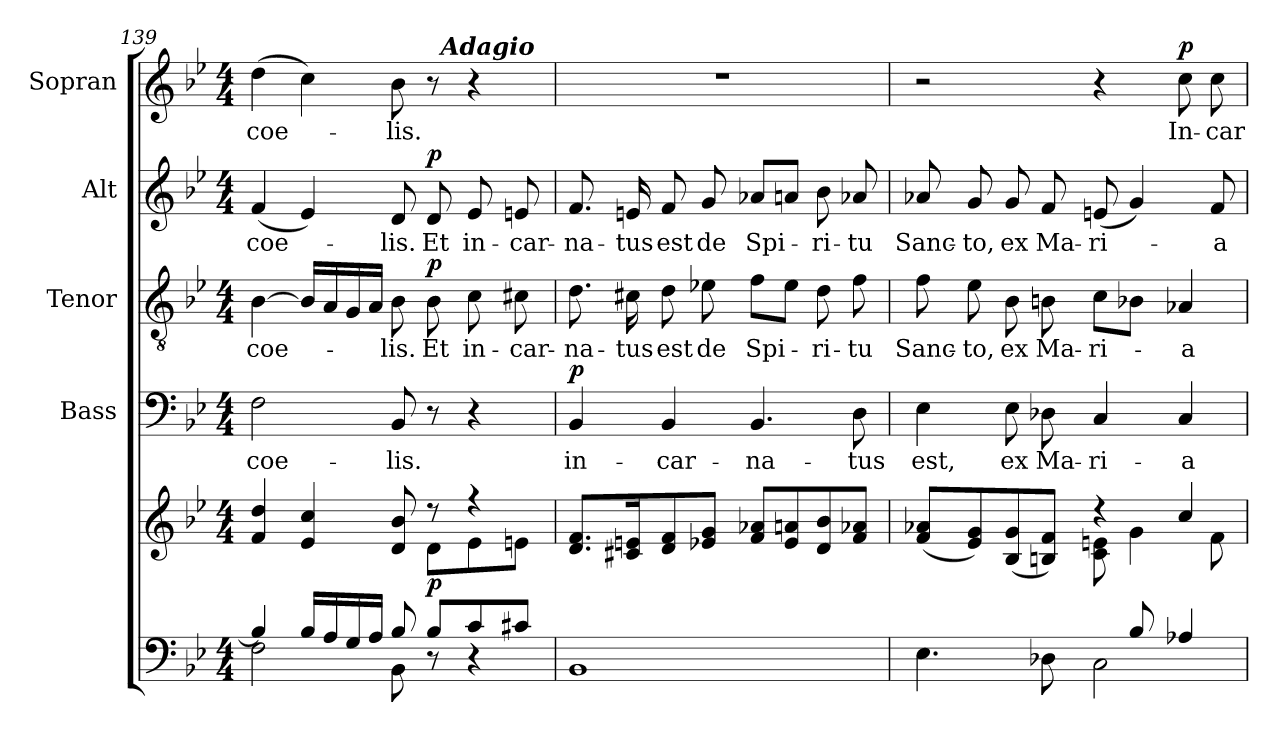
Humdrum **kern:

**kern	**kern	**dynam	**kern	**text	**dynam	**kern	**text	**dynam	**kern	**text	**dynam	**kern	**text	**dynam
*part5	*part5	*part5	*part4	*part4	*part4	*part3	*part3	*part3	*part2	*part2	*part2	*part1	*part1	*part1
*staff6	*staff5	*staff5/6	*staff4	*staff4	*staff4	*staff3	*staff3	*staff3	*staff2	*staff2	*staff2	*staff1	*staff1	*staff1
*	*	*	*I"Bass	*	*	*I"Tenor	*	*	*I"Alt	*	*	*I"Sopran	*	*
*	*	*	*I'B.	*	*	*I'T.	*	*	*I'A.	*	*	*I'S.	*	*
*clefF4	*clefG2	*	*clefF4	*	*	*clefGv2	*	*	*clefG2	*	*	*clefG2	*	*
*k[b-e-]	*k[b-e-]	*	*k[b-e-]	*	*	*k[b-e-]	*	*	*k[b-e-]	*	*	*k[b-e-]	*	*
*B-:	*B-:	*	*B-:	*	*	*B-:	*	*	*B-:	*	*	*B-:	*	*
*M4/4	*M4/4	*	*M4/4	*	*	*M4/4	*	*	*M4/4	*	*	*M4/4	*	*
=139	=139	=139	=139	=139	=139	=139	=139	=139	=139	=139	=139	=139	=139	=139
*^	*^	*	*	*	*	*	*	*	*	*	*	*	*	*
!	!	!	!	!	!	!LO:LY:b	!	!	!LO:LY:b	!	!	!LO:LY:b	!	!	!LO:LY:b	!
*	*	*	*	*	*	*	*	*	*	*	*	*	*	*^	*	*
4B-/]	2F\	4f/ 4dd/	2ryy	.	2F\	coe-	.	[4B-\	coe-	.	(<4f/	coe-	.	(>4dd\	2ryy	coe-	.
16B-/LL	.	4e-/ 4cc/	.	.	.	.	.	16B-/LL]	.	.	4e-/)	.	.	4cc\)	.	.	.
16A/	.	.	.	.	.	.	.	16A/	.	.	.	.	.	.	.	.	.
16G/	.	.	.	.	.	.	.	16G/	.	.	.	.	.	.	.	.	.
16A/JJ	.	.	.	.	.	.	.	16A/JJ	.	.	.	.	.	.	.	.	.
!	!	!	!	!	!	!LO:LY:b	!	!	!LO:LY:b	!	!	!LO:LY:b	!	!	!	!LO:LY:b	!
8B-/	8BB-\	8d/ 8b-/	8ryy	.	8BB-/	-lis.	.	8B-\	-lis.	.	8d/	-lis.	.	8b-\	8ryy	-lis.	.
!	!	!	!	!LO:DY:a=2	!	!	!	!	!LO:LY:b	!LO:DY:a	!	!LO:LY:b	!LO:DY:a	!	!	!	!
8B-/L	8rC	8rdd	8d\L	p	8r	.	.	8B-\	Et	p	8d/	Et	p	8r	32ryy	.	.
!	!	!	!	!	!	!	!	!	!	!	!	!	!	!	!LO:TX:a:Bi:t=Adagio	!	!
.	.	.	.	.	.	.	.	.	.	.	.	.	.	.	4ryy	.	.
!	!	!	!	!	!	!	!	!	!LO:LY:b	!	!	!LO:LY:b	!	!	!	!	!
8c/	4rC	4ree	8e-\	.	4r	.	.	8c\	in-	.	8e-/	in-	.	4r	.	.	.
!	!	!	!	!	!	!	!	!	!LO:LY:b	!	!	!LO:LY:b	!	!	!	!	!
8c#X/J	.	.	8en\J	.	.	.	.	8c#X\	-car-	.	8en/	-car-	.	.	.	.	.
.	.	.	.	.	.	.	.	.	.	.	.	.	.	.	16.ryy	.	.
!!LO:PB:g=z
=140	=140	=140	=140	=140	=140	=140	=140	=140	=140	=140	=140	=140	=140	=140	=140	=140	=140
!	!	!	!	!	!	!LO:LY:b	!LO:DY:a	!	!LO:LY:b	!	!	!LO:LY:b	!	!	!	!	!
*v	*v	*	*	*	*	*	*	*	*	*	*	*	*	*v	*v	*	*
*	*v	*v	*	*	*	*	*	*	*	*	*	*	*	*	*
1BB-	8.d/ 8.f/L	.	4BB-/	in-	p	8.d\	-na-	.	8.f/	-na-	.	1r	.	.
!	!	!	!	!	!	!	!LO:LY:b	!	!	!LO:LY:b	!	!	!	!
.	16c#X/ 16en/k	.	.	.	.	16c#X\	-tus	.	16en/	-tus	.	.	.	.
!	!	!	!	!LO:LY:b	!	!	!LO:LY:b	!	!	!LO:LY:b	!	!	!	!
.	8d/ 8f/	.	4BB-/	-car-	.	8d\	est	.	8f/	est	.	.	.	.
!	!	!	!	!	!	!	!LO:LY:b	!	!	!LO:LY:b	!	!	!	!
.	8e-X/ 8g/J	.	.	.	.	8e-X\	de	.	8g/	de	.	.	.	.
!	!	!	!	!LO:LY:b	!	!	!LO:LY:b	!	!	!LO:LY:b	!	!	!	!
.	8f/ 8a-X/L	.	4.BB-/	-na-	.	8f\L	Spi-	.	8a-X/L	Spi-	.	.	.	.
.	8e-/ 8an/	.	.	.	.	8e-\J	.	.	8an/J	.	.	.	.	.
!	!	!	!	!	!	!	!LO:LY:b	!	!	!LO:LY:b	!	!	!	!
.	8d/ 8b-/	.	.	.	.	8d\	-ri-	.	8b-\	-ri-	.	.	.	.
!	!	!	!	!LO:LY:b	!	!	!LO:LY:b	!	!	!LO:LY:b	!	!	!	!
.	8f/ 8a-X/J	.	8D\	-tus	.	8f\	-tu	.	8a-X/	-tu	.	.	.	.
=141	=141	=141	=141	=141	=141	=141	=141	=141	=141	=141	=141	=141	=141	=141
*^	*^	*	*	*	*	*	*	*	*	*	*	*	*	*
!	!	!	!	!	!	!LO:LY:b	!	!	!LO:LY:b	!	!	!LO:LY:b	!	!	!	!
2ryy	4.E-\	(<8f/ 8a-X/L	2ryy	.	4E-\	est,	.	8f\	Sanc-	.	8a-X/	Sanc-	.	2r	.	.
!	!	!	!	!	!	!	!	!	!LO:LY:b	!	!	!LO:LY:b	!	!	!	!
.	.	8e-/ 8g/)	.	.	.	.	.	8e-\	-to,	.	8g/	-to,	.	.	.	.
!	!	!	!	!	!	!LO:LY:b	!	!	!LO:LY:b	!	!	!LO:LY:b	!	!	!	!
.	.	(<8B-/ 8g/	.	.	8E-\	ex	.	8B-\	ex	.	8g/	ex	.	.	.	.
!	!	!	!	!	!	!LO:LY:b	!	!	!LO:LY:b	!	!	!LO:LY:b	!	!	!	!
.	8D-X\	8Bn/ 8f/J)	.	.	8D-X\	Ma-	.	8Bn\	Ma-	.	8f/	Ma-	.	.	.	.
!	!	!	!	!	!	!LO:LY:b	!	!	!LO:LY:b	!	!	!LO:LY:b	!	!	!	!
8ryy	2C\	4rdd	8c\ 8en\	.	4C/	-ri-	.	8c\L	-ri-	.	(<8en/	-ri-	.	4r	.	.
8B-/	.	.	4g\	.	.	.	.	8B-X\J	.	.	4g/)	.	.	.	.	.
!	!	!	!	!	!	!LO:LY:b	!	!	!LO:LY:b	!	!	!	!	!	!LO:LY:b	!LO:DY:a
4A-X/	.	4cc/	.	.	4C/	-a	.	4A-X/	-a	.	.	.	.	8cc\	In-	p
!	!	!	!	!	!	!	!	!	!	!	!	!LO:LY:b	!	!	!LO:LY:b	!
.	.	.	8f\	.	.	.	.	.	.	.	8f/	-a	.	8cc\	-car-	.
*v	*v	*	*	*	*	*	*	*	*	*	*	*	*	*	*	*
*	*v	*v	*	*	*	*	*	*	*	*	*	*	*	*	*
=	=	=	=	=	=	=	=	=	=	=	=	=	=	=
*-	*-	*-	*-	*-	*-	*-	*-	*-	*-	*-	*-	*-	*-	*-
